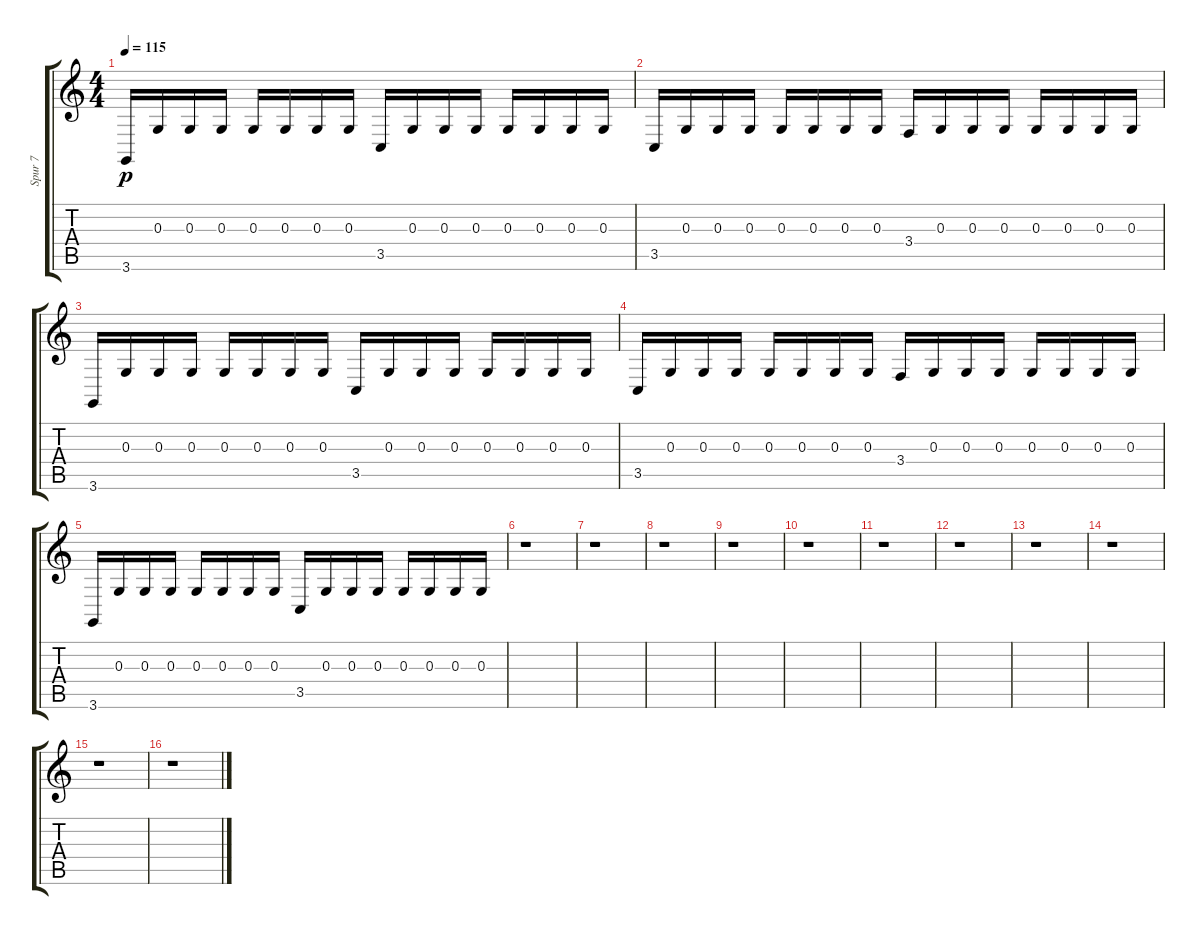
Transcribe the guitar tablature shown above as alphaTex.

\track ("Spur 7" "Spur 7") {instrument acousticgrandpiano}
\staff {score tabs}
\tuning (E4 B3 G3 D3 A2 E2) {hide}
\ts (4 4)
\tempo 115
\clef g2
\ks c
3.6.16{dy p} 0.3.16 0.3.16 0.3.16 0.3.16 0.3.16 0.3.16 0.3.16 3.5.16 0.3.16 0.3.16 0.3.16 0.3.16 0.3.16 0.3.16 0.3.16 |
3.5.16 0.3.16 0.3.16 0.3.16 0.3.16 0.3.16 0.3.16 0.3.16 3.4.16 0.3.16 0.3.16 0.3.16 0.3.16 0.3.16 0.3.16 0.3.16 |
3.6.16 0.3.16 0.3.16 0.3.16 0.3.16 0.3.16 0.3.16 0.3.16 3.5.16 0.3.16 0.3.16 0.3.16 0.3.16 0.3.16 0.3.16 0.3.16 |
3.5.16 0.3.16 0.3.16 0.3.16 0.3.16 0.3.16 0.3.16 0.3.16 3.4.16 0.3.16 0.3.16 0.3.16 0.3.16 0.3.16 0.3.16 0.3.16 |
3.6.16 0.3.16 0.3.16 0.3.16 0.3.16 0.3.16 0.3.16 0.3.16 3.5.16 0.3.16 0.3.16 0.3.16 0.3.16 0.3.16 0.3.16 0.3.16 |
r.1 |
r.1 |
r.1 |
r.1 |
r.1 |
r.1 |
r.1 |
r.1 |
r.1 |
r.1 |
r.1
